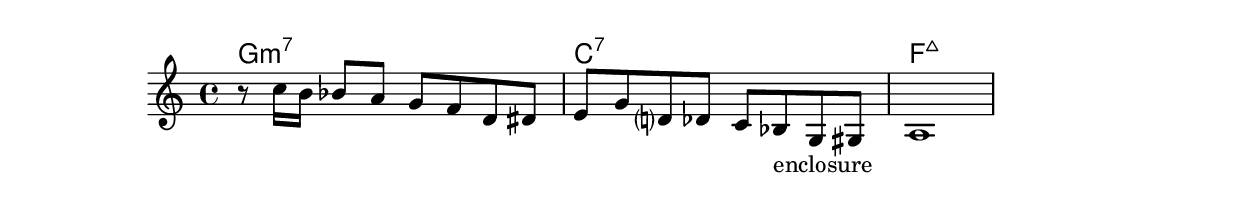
\version "2.20.0"
  
melody = \relative c'' { % sets reference starting pitch where ' denotes 8va
     \key c \major
     \time 4/4
     r8 c16 b bes8 a g f d dis
     e g d? des c bes_"enclosure" g gis
     a1
   }

lead = \chordmode {
 { g1:m7 c:7 f:maj7
   }
}

\score {
 <<
  \new ChordNames \lead
  \new Staff \melody
 >>
 \layout { } % enable to also typeset if midi=true
 \midi { } % enable for midi - saves to AppData/Local/Temp/frescobaldi-xx
}
